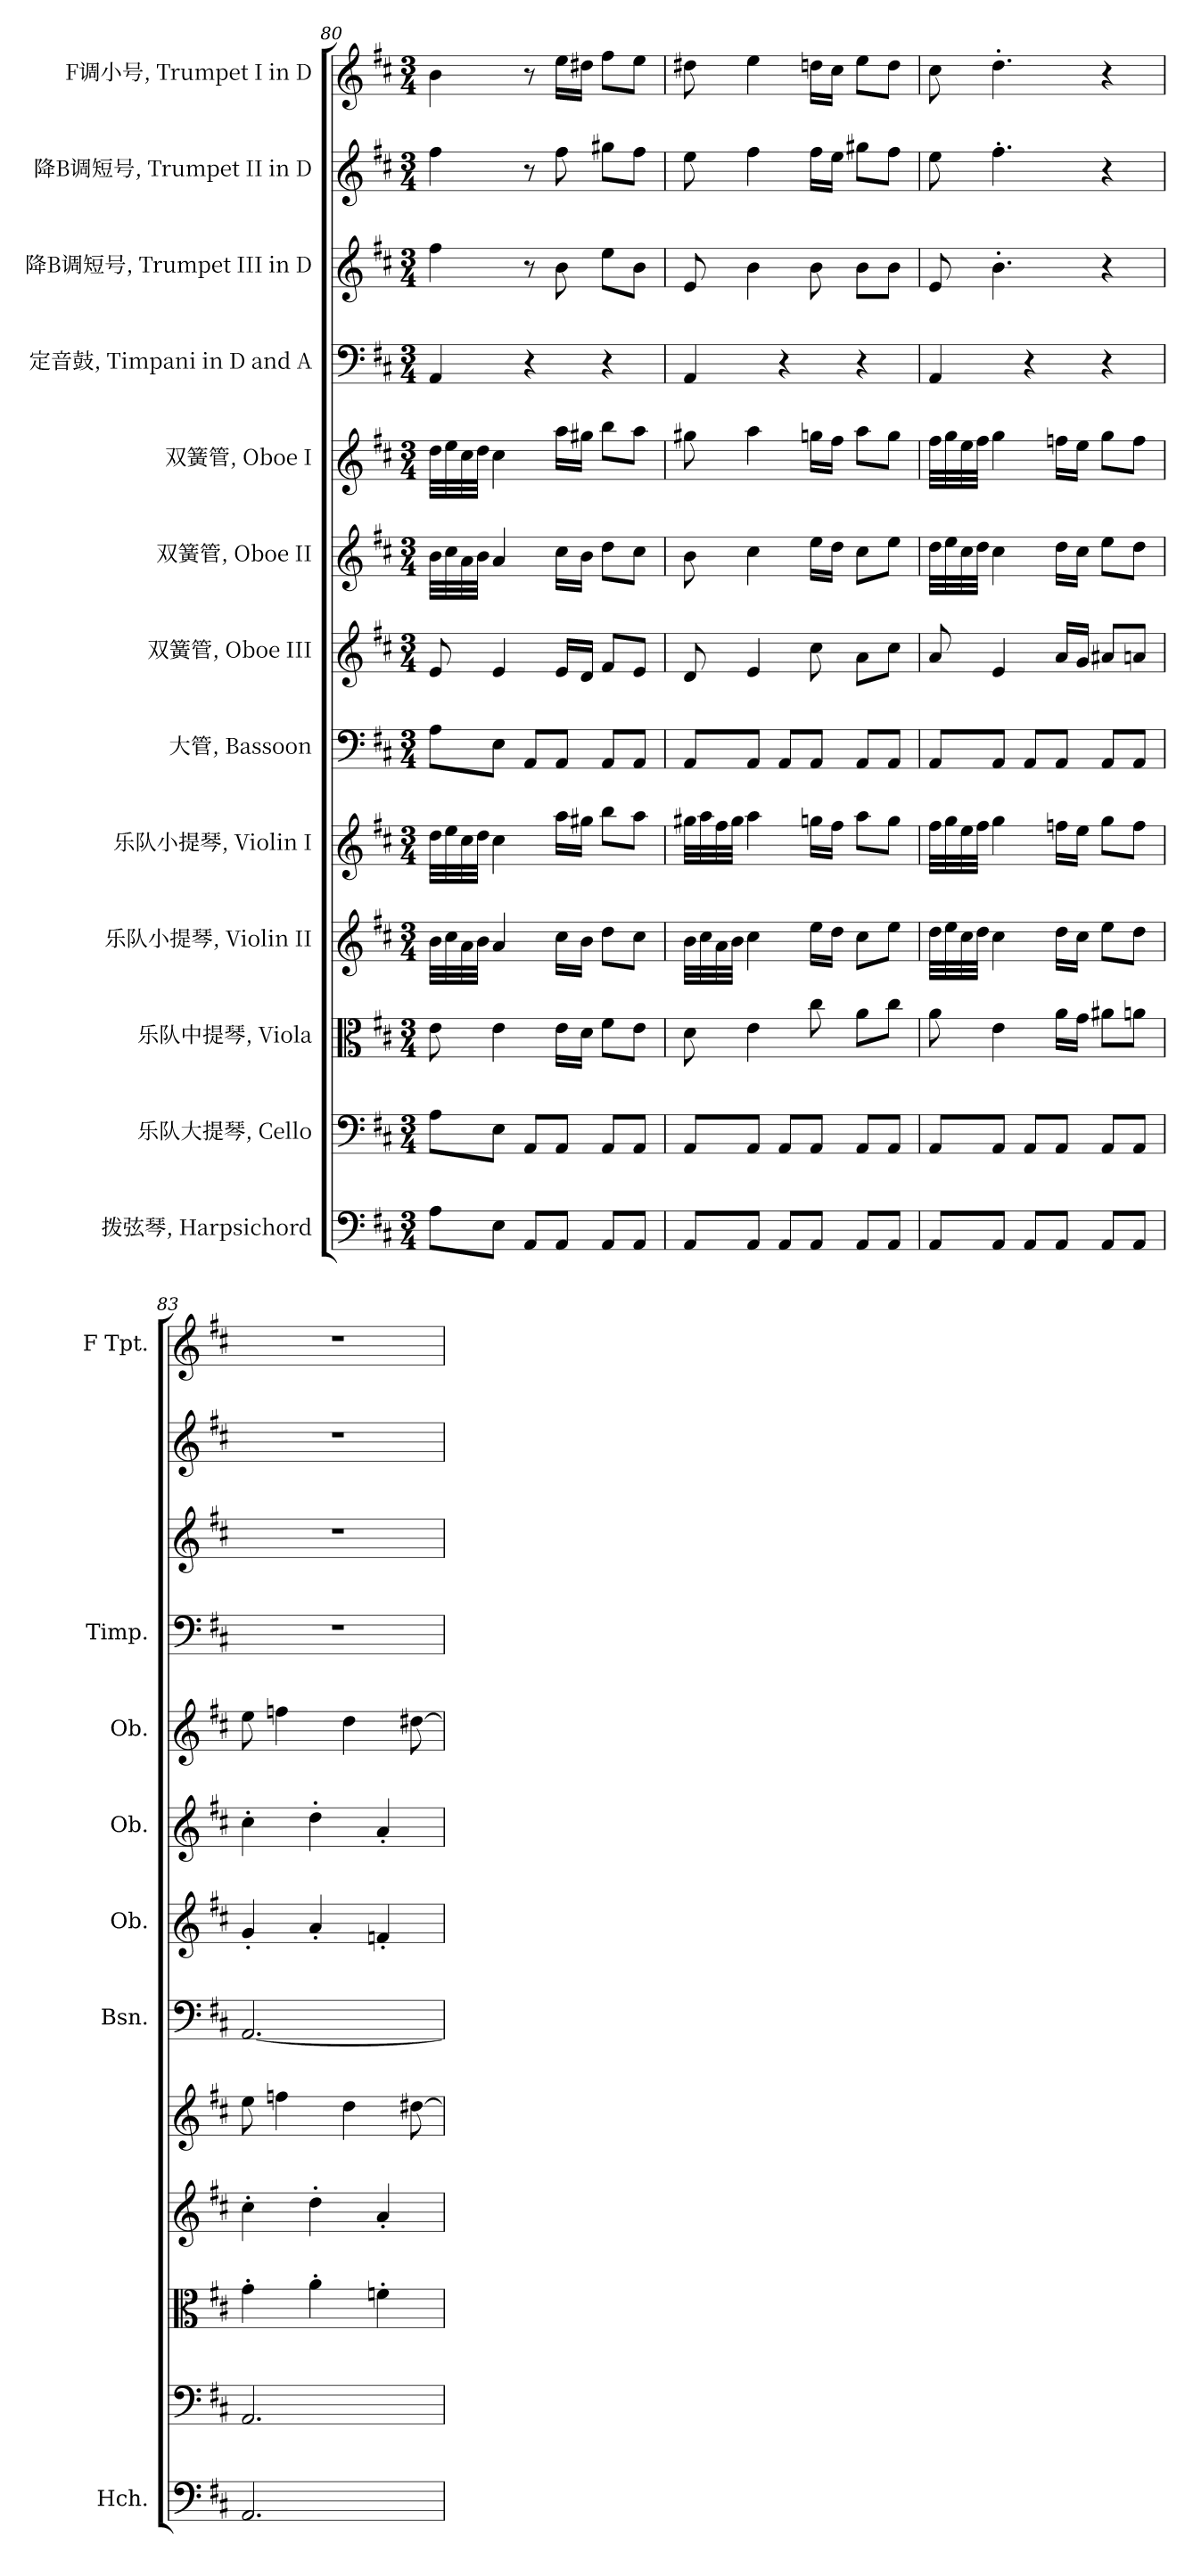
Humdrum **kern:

**kern	**kern	**kern	**kern	**kern	**kern	**kern	**kern	**kern	**kern	**kern	**kern	**kern
*part13	*part12	*part11	*part10	*part9	*part8	*part7	*part6	*part5	*part4	*part3	*part2	*part1
*staff13	*staff12	*staff11	*staff10	*staff9	*staff8	*staff7	*staff6	*staff5	*staff4	*staff3	*staff2	*staff1
*I"拨弦琴, Harpsichord	*I"乐队大提琴, Cello	*I"乐队中提琴, Viola	*I"乐队小提琴, Violin II	*I"乐队小提琴, Violin I	*I"大管, Bassoon	*I"双簧管, Oboe III	*I"双簧管, Oboe II	*I"双簧管, Oboe I	*I"定音鼓, Timpani in D and A	*I"降B调短号, Trumpet III in D	*I"降B调短号, Trumpet II in D	*I"F调小号, Trumpet I in D
*I'Hch.	*	*	*	*	*I'Bsn.	*I'Ob.	*I'Ob.	*I'Ob.	*I'Timp.	*	*	*I'F Tpt.
!!LO:PB:g=z
*clefF4	*clefF4	*clefC3	*clefG2	*clefG2	*clefF4	*clefG2	*clefG2	*clefG2	*clefF4	*clefG2	*clefG2	*clefG2
*	*	*	*	*	*	*	*	*	*	*ITrd1c2	*ITrd1c2	*ITrd-3c-5
*k[f#c#]	*k[f#c#]	*k[f#c#]	*k[f#c#]	*k[f#c#]	*k[f#c#]	*k[f#c#]	*k[f#c#]	*k[f#c#]	*k[f#c#]	*k[]	*k[]	*k[f#]
*M3/4	*M3/4	*M3/4	*M3/4	*M3/4	*M3/4	*M3/4	*M3/4	*M3/4	*M3/4	*M3/4	*M3/4	*M3/4
=80	=80	=80	=80	=80	=80	=80	=80	=80	=80	=80	=80	=80
8A\L	8A\L	8e\	32b\LLL	32dd\LLL	8A\L	8e/	32b\LLL	32dd\LLL	4AA/	4ee\	4ee\	4ee\
.	.	.	32cc#\	32ee\	.	.	32cc#\	32ee\	.	.	.	.
.	.	.	32a\	32cc#\	.	.	32a\	32cc#\	.	.	.	.
.	.	.	32b\JJJ	32dd\JJJ	.	.	32b\JJJ	32dd\JJJ	.	.	.	.
8E\J	8E\J	4e\	4a/	4cc#\	8E\J	4e/	4a/	4cc#\	.	.	.	.
8AA/L	8AA/L	.	.	.	8AA/L	.	.	.	4r	8r	8r	8r
8AA/J	8AA/J	16e\LL	16cc#\LL	16aa\LL	8AA/J	16e/LL	16cc#\LL	16aa\LL	.	8a\	8ee\	16aa\LL
.	.	16d\JJ	16b\JJ	16gg#X\JJ	.	16d/JJ	16b\JJ	16gg#X\JJ	.	.	.	16gg#X\JJ
8AA/L	8AA/L	8f#\L	8dd\L	8bb\L	8AA/L	8f#/L	8dd\L	8bb\L	4r	8dd\L	8ff#X\L	8bb\L
8AA/J	8AA/J	8e\J	8cc#\J	8aa\J	8AA/J	8e/J	8cc#\J	8aa\J	.	8a\J	8ee\J	8aa\J
=81	=81	=81	=81	=81	=81	=81	=81	=81	=81	=81	=81	=81
8AA/L	8AA/L	8d\	32b\LLL	32gg#X\LLL	8AA/L	8d/	8b\	8gg#X\	4AA/	8d/	8dd\	8gg#X\
.	.	.	32cc#\	32aa\	.	.	.	.	.	.	.	.
.	.	.	32a\	32ff#\	.	.	.	.	.	.	.	.
.	.	.	32b\JJJ	32gg#\JJJ	.	.	.	.	.	.	.	.
8AA/J	8AA/J	4e\	4cc#\	4aa\	8AA/J	4e/	4cc#\	4aa\	.	4a\	4ee\	4aa\
8AA/L	8AA/L	.	.	.	8AA/L	.	.	.	4r	.	.	.
8AA/J	8AA/J	8cc#\	16ee\LL	16ggn\LL	8AA/J	8cc#\	16ee\LL	16ggn\LL	.	8a\	16ee\LL	16ggn\LL
.	.	.	16dd\JJ	16ff#\JJ	.	.	16dd\JJ	16ff#\JJ	.	.	16dd\JJ	16ff#\JJ
8AA/L	8AA/L	8a\L	8cc#\L	8aa\L	8AA/L	8a\L	8cc#\L	8aa\L	4r	8a\L	8ff#X\L	8aa\L
8AA/J	8AA/J	8cc#\J	8ee\J	8gg\J	8AA/J	8cc#\J	8ee\J	8gg\J	.	8a\J	8ee\J	8gg\J
=82	=82	=82	=82	=82	=82	=82	=82	=82	=82	=82	=82	=82
8AA/L	8AA/L	8a\	32dd\LLL	32ff#\LLL	8AA/L	8a/	32dd\LLL	32ff#\LLL	4AA/	8d/	8dd\	8ff#\
.	.	.	32ee\	32gg\	.	.	32ee\	32gg\	.	.	.	.
.	.	.	32cc#\	32ee\	.	.	32cc#\	32ee\	.	.	.	.
.	.	.	32dd\JJJ	32ff#\JJJ	.	.	32dd\JJJ	32ff#\JJJ	.	.	.	.
8AA/J	8AA/J	4e\	4cc#\	4gg\	8AA/J	4e/	4cc#\	4gg\	.	4.a'\	4.ee'\	4.gg'\
8AA/L	8AA/L	.	.	.	8AA/L	.	.	.	4r	.	.	.
8AA/J	8AA/J	16a\LL	16dd\LL	16ffn\LL	8AA/J	16a/LL	16dd\LL	16ffn\LL	.	.	.	.
.	.	16g\JJ	16cc#\JJ	16ee\JJ	.	16g/JJ	16cc#\JJ	16ee\JJ	.	.	.	.
8AA/L	8AA/L	8a#X\L	8ee\L	8gg\L	8AA/L	8a#X/L	8ee\L	8gg\L	4r	4r	4r	4r
8AA/J	8AA/J	8an\J	8dd\J	8ff\J	8AA/J	8an/J	8dd\J	8ff\J	.	.	.	.
=83	=83	=83	=83	=83	=83	=83	=83	=83	=83	=83	=83	=83
2.AA/	2.AA/	4g'\	4cc#'\	8ee\	[2.AA/	4g'/	4cc#'\	8ee\	2.r	2.r	2.r	2.r
.	.	.	.	4ffn\	.	.	.	4ffn\	.	.	.	.
.	.	4a'\	4dd'\	.	.	4a'/	4dd'\	.	.	.	.	.
.	.	.	.	4dd\	.	.	.	4dd\	.	.	.	.
.	.	4fn'\	4a'/	.	.	4fn'/	4a'/	.	.	.	.	.
.	.	.	.	[8dd#X\	.	.	.	[8dd#X\	.	.	.	.
=	=	=	=	=	=	=	=	=	=	=	=	=
*-	*-	*-	*-	*-	*-	*-	*-	*-	*-	*-	*-	*-
